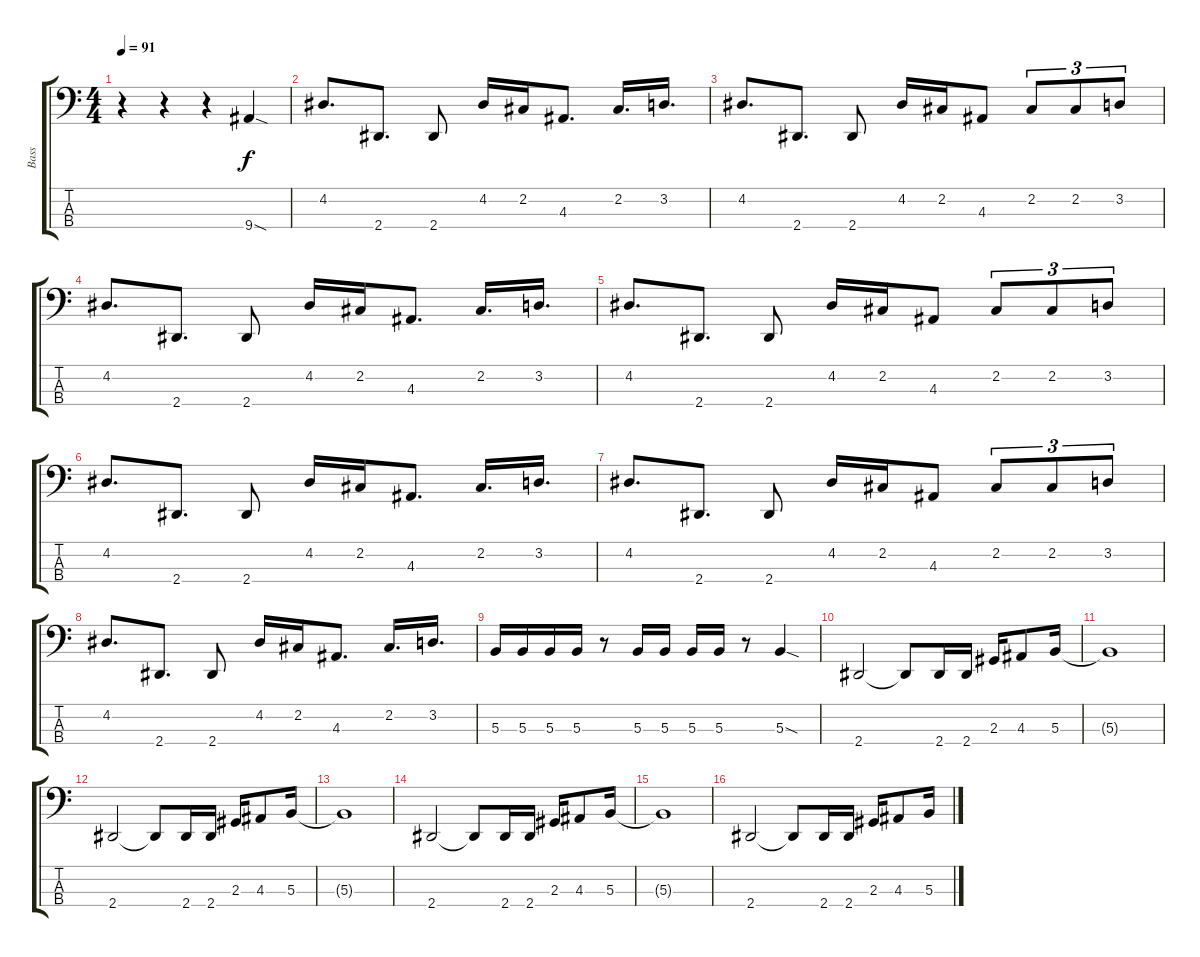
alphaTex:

\track ("Bass" "Bass") {instrument electricbassfinger}
\staff {score tabs}
\tuning (E2 B1 Gb1 Db1) {hide}
\ts (4 4)
\tempo 91
\clef f4
\ks c
r.4{dy f} r.4 r.4 9.4{sod}.4 |
4.2.8{d} 2.4.8{d} 2.4.8 4.2.16 2.2.16 4.3.8{d} 2.2.16{d} 3.2.16{d} |
4.2.8{d} 2.4.8{d} 2.4.8 4.2.16 2.2.16 4.3.8 2.2.8{tu (3 2)} 2.2.8{tu (3 2)} 3.2.8{tu (3 2)} |
4.2.8{d} 2.4.8{d} 2.4.8 4.2.16 2.2.16 4.3.8{d} 2.2.16{d} 3.2.16{d} |
4.2.8{d} 2.4.8{d} 2.4.8 4.2.16 2.2.16 4.3.8 2.2.8{tu (3 2)} 2.2.8{tu (3 2)} 3.2.8{tu (3 2)} |
4.2.8{d} 2.4.8{d} 2.4.8 4.2.16 2.2.16 4.3.8{d} 2.2.16{d} 3.2.16{d} |
4.2.8{d} 2.4.8{d} 2.4.8 4.2.16 2.2.16 4.3.8 2.2.8{tu (3 2)} 2.2.8{tu (3 2)} 3.2.8{tu (3 2)} |
4.2.8{d} 2.4.8{d} 2.4.8 4.2.16 2.2.16 4.3.8{d} 2.2.16{d} 3.2.16{d} |
5.3.16 5.3.16 5.3.16 5.3.16 r.8 5.3.16 5.3.16 5.3.16 5.3.16 r.8 5.3{sod}.4 |
2.4.2 2.4{t}.8 2.4.16 2.4.16 2.3.16 4.3.8 5.3.16 |
5.3{t}.1 |
2.4.2 2.4{t}.8 2.4.16 2.4.16 2.3.16 4.3.8 5.3.16 |
5.3{t}.1 |
2.4.2 2.4{t}.8 2.4.16 2.4.16 2.3.16 4.3.8 5.3.16 |
5.3{t}.1 |
2.4.2 2.4{t}.8 2.4.16 2.4.16 2.3.16 4.3.8 5.3.16
